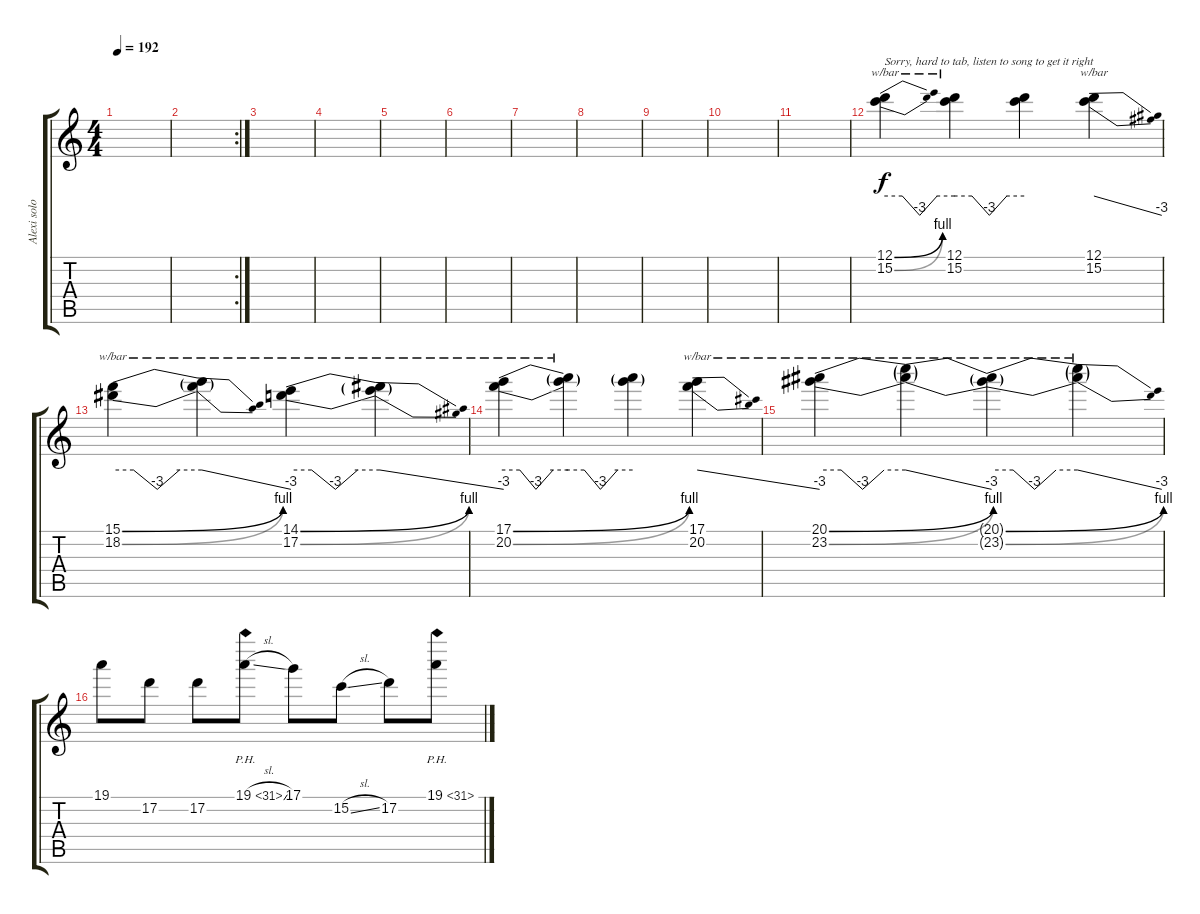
\track ("Alexi solo gtr 3" "Alexi solo") {instrument overdrivenguitar}
\staff {score tabs}
\tuning (D4 A3 F3 C3 G2 C2) {hide}
\ts (4 4)
\tempo 192
\clef g2
\ks c
|
\rc 2
|
|
|
|
|
|
|
|
|
|
(12.1{be (bend 0 0 60 4)} 15.2{be (bend 0 0 60 4)}).4{tbe (custom default 0 0 15 0 30 -12 45 0 60 0) txt "Sorry, hard to tab, listen to song to get it right"} (12.1 15.2).4{tbe (custom default 0 0 15 0 30 -12 45 0 60 0)} (12.1{t} 15.2{t}).4 (12.1 15.2).4{tbe (dive default 0 0 60 -12)} |
(15.1{be (bend 0 0 60 4)} 18.2{be (bend 0 0 60 4)}).4{tbe (custom default 0 0 14 0 30 -12 45 0 60 0)} (15.1{t} 18.2{t}).4{tbe (dive default 0 0 60 -12)} (14.1{be (bend 0 0 60 4)} 17.2{be (bend 0 0 60 4)}).4{tbe (custom default 0 0 14 0 30 -12 45 0 60 0)} (14.1{t} 17.2{t}).4{tbe (dive default 0 0 60 -12)} |
(17.1{be (bend 0 0 60 4)} 20.2{be (bend 0 0 60 4)}).4{tbe (custom default 0 0 15 0 30 -12 46 0 60 0)} (17.1{t} 20.2{t}).4{tbe (custom default 0 0 15 0 30 -12 46 0 60 0)} (17.1{t} 20.2{t}).4 (17.1 20.2).4{tbe (dive default 0 0 60 -12)} |
(20.1{be (bend 0 0 60 4)} 23.2{be (bend 0 0 60 4)}).4{tbe (custom default 0 0 15 0 30 -12 45 0 60 0)} (20.1{t} 23.2{t}).4{tbe (dive default 0 0 60 -12)} (20.1{be (bend 0 0 60 4) t} 23.2{be (bend 0 0 60 4) t}).4{tbe (custom default 0 0 15 0 30 -12 45 0 60 0)} (20.1{t} 23.2{t}).4{tbe (dive default 0 0 60 -12)} |
19.1.8 17.2.8 17.2.8 19.1{ph 12 sl}.8 17.1.8 15.2{sl}.8 17.2.8 19.1{ph 12}.8
